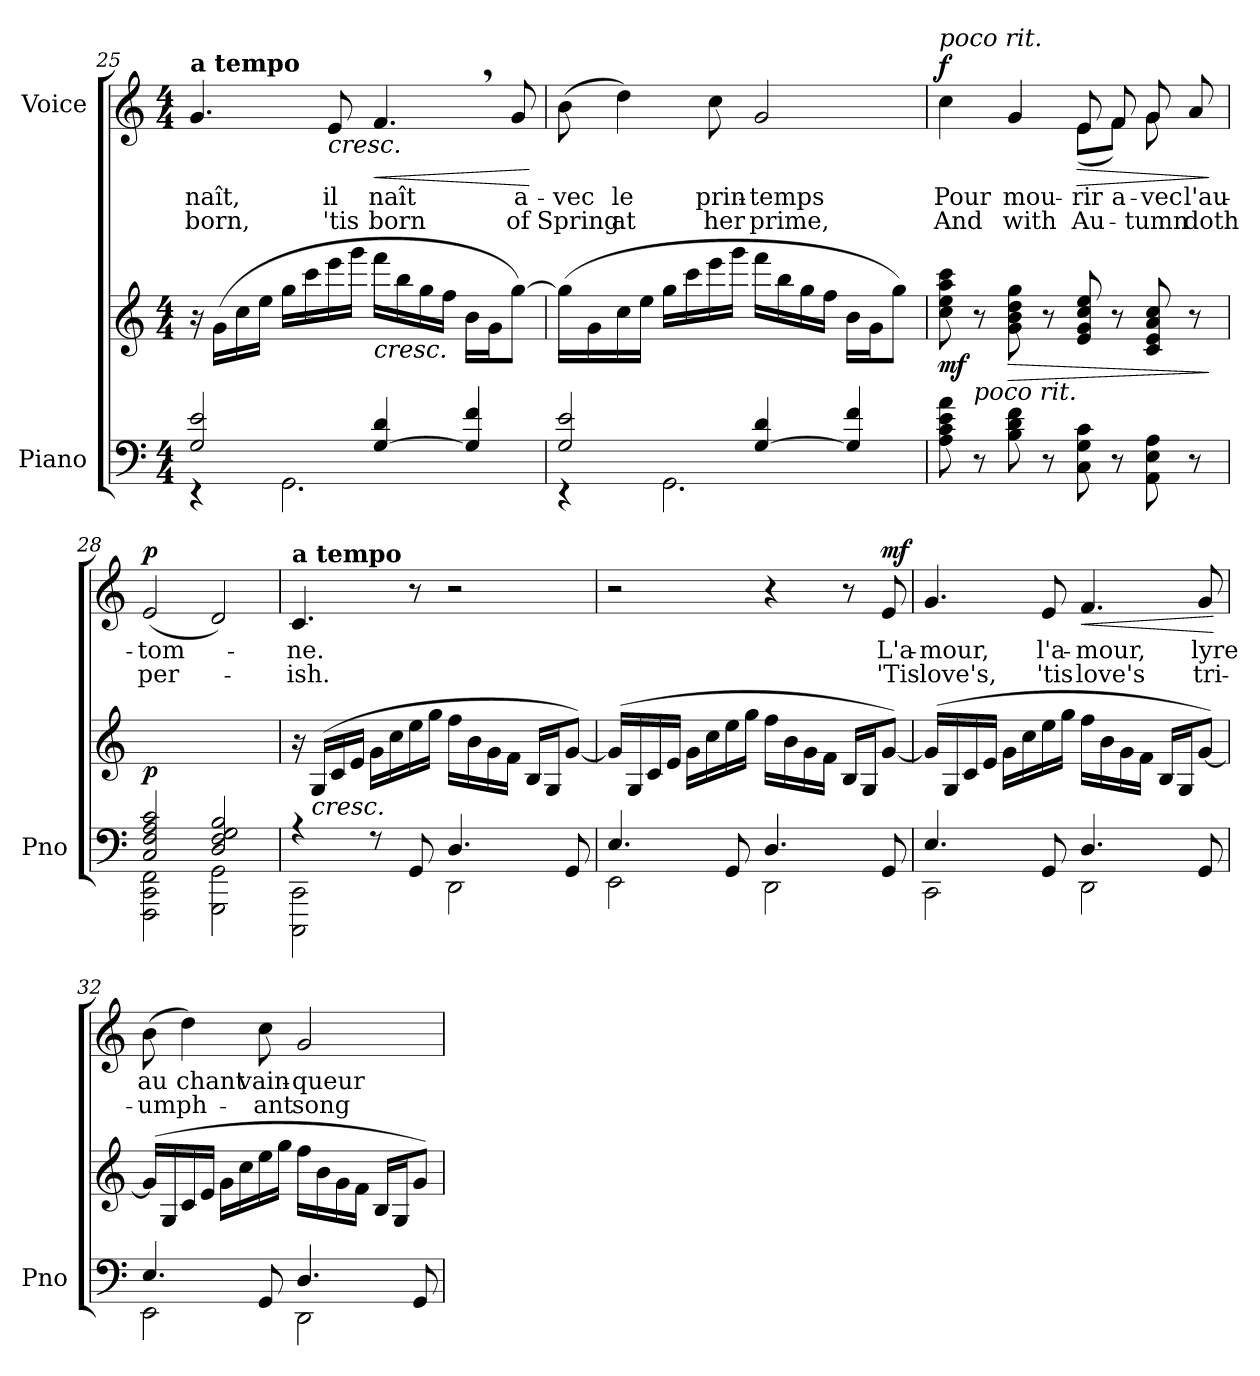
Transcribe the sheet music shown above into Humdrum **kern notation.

**kern	**kern	**dynam	**kern	**text	**text	**dynam
*part2	*part2	*part2	*part1	*part1	*part1	*part1
*staff3	*staff2	*staff2/3	*staff1	*staff1	*staff1	*staff1
*I"Piano	*	*	*I"Voice	*	*	*
*I'Pno	*	*	*	*	*	*
*clefF4	*clefG2	*	*clefG2	*	*	*
*k[]	*k[]	*	*k[]	*	*	*
*M4/4	*M4/4	*	*M4/4	*	*	*
=25	=25	=25	=25	=25	=25	=25
*^	*	*	*	*	*	*
!	!	!	!	!LO:TX:a:B:t=a tempo	!	!	!
2G/ 2e/	4r	16r	.	4.g/	naît,	born,	.
.	.	(16g\LL	.	.	.	.	.
.	.	16cc\	.	.	.	.	.
.	.	16ee\JJ	.	.	.	.	.
.	2.GG\	16gg\LL	.	.	.	.	.
.	.	16ccc\	.	.	.	.	.
!	!	!	!	!LO:TX:b:i:t=cresc.	!	!	!
.	.	16eee\	.	8e/	il	'tis	.
.	.	16ggg\JJ	.	.	.	.	.
!	!	!LO:TX:b:i:t=cresc.	!	!	!	!	!
!	!	!	!	!	!	!	!LO:HP:b
[4G/ 4d/	.	16fff\LL	.	4.f,/	naît	born	<
.	.	16bb\	.	.	.	.	.
.	.	16gg\	.	.	.	.	.
.	.	16ff\JJ	.	.	.	.	.
4G/] 4f/	.	16b\LL	.	.	.	.	.
.	.	16g\J	.	.	.	.	.
.	.	[8gg\J)	.	8g/	a-	of	.
*v	*v	*	*	*	*	*	*
.	.	.	.	.	.	[
=26	=26	=26	=26	=26	=26	=26
*^	*	*	*	*	*	*
2G/ 2e/	4r	(16gg\LL]	.	(8b\	-vec	Spring	.
.	.	16g\	.	.	.	.	.
.	.	16cc\	.	4dd\)	le	at	.
.	.	16ee\JJ	.	.	.	.	.
.	2.GG\	16gg\LL	.	.	.	.	.
.	.	16ccc\	.	.	.	.	.
.	.	16eee\	.	8cc\	prin-	her	.
.	.	16ggg\JJ	.	.	.	.	.
[4G/ 4d/	.	16fff\LL	.	2g/	-temps	prime,	.
.	.	16bb\	.	.	.	.	.
.	.	16gg\	.	.	.	.	.
.	.	16ff\JJ	.	.	.	.	.
4G/] 4f/	.	16b\LL	.	.	.	.	.
.	.	16g\J	.	.	.	.	.
.	.	8gg\J)	.	.	.	.	.
*v	*v	*	*	*	*	*	*
=27	=27	=27	=27	=27	=27	=27
*	*	*	*^	*	*	*
!	!	!	!LO:TX:i:t=poco rit.	!	!	!	!
!	!	!LO:DY:b	!	!	!	!	!LO:DY:b
8A\ 8c\ 8e\ 8a\	8cc\ 8ee\ 8aa\ 8ccc\	mf	4cc\	2ryy	Pour	And	f
!LO:TX:i:t=poco rit.	!	!	!	!	!	!	!
8r	8r	.	.	.	.	.	.
!	!	!LO:HP:b	!	!	!	!	!
8B\ 8d\ 8f\	8g\ 8b\ 8dd\ 8gg\	>	4g/	.	mou-	with	.
8r	8r	.	.	.	.	.	.
!	!	!	!	!	!	!	!LO:HP:b
8C\ 8G\ 8c\	8e/ 8g/ 8cc/ 8ee/	.	8e/	(8e\L	-rir	Au-	>
8r	8r	.	8f/	8f\J)	a-	.	.
8AA\ 8E\ 8A\	8c/ 8e/ 8a/ 8cc/	.	8g/	8g\	-vec	-tumn	.
8r	8r	.	8a/	8ryy	l'au-	doth	.
*	*	*	*v	*v	*	*	*
.	.	]	.	.	.	]
=28	=28	=28	=28	=28	=28	=28
*^	*	*	*	*	*	*
!	!	!	!LO:DY:b	!	!	!	!LO:DY:b
2C/ 2F/ 2A/ 2c/	2FFF\ 2CC\ 2FF\	1ryy	p	(2e/	-tom-	per-	p
2D/ 2F/ 2G/ 2B/	2GGG\ 2GG\	.	.	2d/)	.	.	.
=29	=29	=29	=29	=29	=29	=29	=29
!	!	!	!	!LO:TX:a:B:t=a tempo	!	!	!
4r	2CCC\ 2CC\	16r	.	4.c/	-ne.	-ish.	.
!	!	!LO:TX:b:i:t=cresc.	!	!	!	!	!
.	.	(16G/LL	.	.	.	.	.
.	.	16c/	.	.	.	.	.
.	.	16e/JJ	.	.	.	.	.
8r	.	16g\LL	.	.	.	.	.
.	.	16cc\	.	.	.	.	.
8GG/	.	16ee\	.	8r	.	.	.
.	.	16gg\JJ	.	.	.	.	.
4.D/	2DD\	16ff\LL	.	2r	.	.	.
.	.	16b\	.	.	.	.	.
.	.	16g\	.	.	.	.	.
.	.	16f\JJ	.	.	.	.	.
.	.	16B/LL	.	.	.	.	.
.	.	16G/J	.	.	.	.	.
8GG/	.	[8g/J)	.	.	.	.	.
=30	=30	=30	=30	=30	=30	=30	=30
4.E/	2EE\	(16g/LL]	.	2r	.	.	.
.	.	16G/	.	.	.	.	.
.	.	16c/	.	.	.	.	.
.	.	16e/JJ	.	.	.	.	.
.	.	16g\LL	.	.	.	.	.
.	.	16cc\	.	.	.	.	.
8GG/	.	16ee\	.	.	.	.	.
.	.	16gg\JJ	.	.	.	.	.
4.D/	2DD\	16ff\LL	.	4r	.	.	.
.	.	16b\	.	.	.	.	.
.	.	16g\	.	.	.	.	.
.	.	16f\JJ	.	.	.	.	.
.	.	16B/LL	.	8r	.	.	.
.	.	16G/J	.	.	.	.	.
!	!	!	!	!	!	!	!LO:DY:b
8GG/	.	[8g/J)	.	8e/	L'a-	'Tis	mf
=31	=31	=31	=31	=31	=31	=31	=31
4.E/	2CC\	(16g/LL]	.	4.g/	-mour,	love's,	.
.	.	16G/	.	.	.	.	.
.	.	16c/	.	.	.	.	.
.	.	16e/JJ	.	.	.	.	.
.	.	16g\LL	.	.	.	.	.
.	.	16cc\	.	.	.	.	.
8GG/	.	16ee\	.	8e/	l'a-	'tis	.
.	.	16gg\JJ	.	.	.	.	.
!	!	!	!	!	!	!	!LO:HP:b
4.D/	2DD\	16ff\LL	.	4.f/	-mour,	love's	<
.	.	16b\	.	.	.	.	.
.	.	16g\	.	.	.	.	.
.	.	16f\JJ	.	.	.	.	.
.	.	16B/LL	.	.	.	.	.
.	.	16G/J	.	.	.	.	.
8GG/	.	[8g/J)	.	8g/	lyre	tri-	.
*v	*v	*	*	*	*	*	*
.	.	.	.	.	.	[
=32	=32	=32	=32	=32	=32	=32
*^	*	*	*	*	*	*
4.E/	2EE\	(16g/LL]	.	(8b\	au	-umph-	.
.	.	16G/	.	.	.	.	.
.	.	16c/	.	4dd\)	chant	.	.
.	.	16e/JJ	.	.	.	.	.
.	.	16g\LL	.	.	.	.	.
.	.	16cc\	.	.	.	.	.
8GG/	.	16ee\	.	8cc\	vain-	-ant	.
.	.	16gg\JJ	.	.	.	.	.
4.D/	2DD\	16ff\LL	.	2g/	-queur	song	.
.	.	16b\	.	.	.	.	.
.	.	16g\	.	.	.	.	.
.	.	16f\JJ	.	.	.	.	.
.	.	16B/LL	.	.	.	.	.
.	.	16G/J	.	.	.	.	.
8GG/	.	8g/J)	.	.	.	.	.
*v	*v	*	*	*	*	*	*
=	=	=	=	=	=	=
*-	*-	*-	*-	*-	*-	*-
